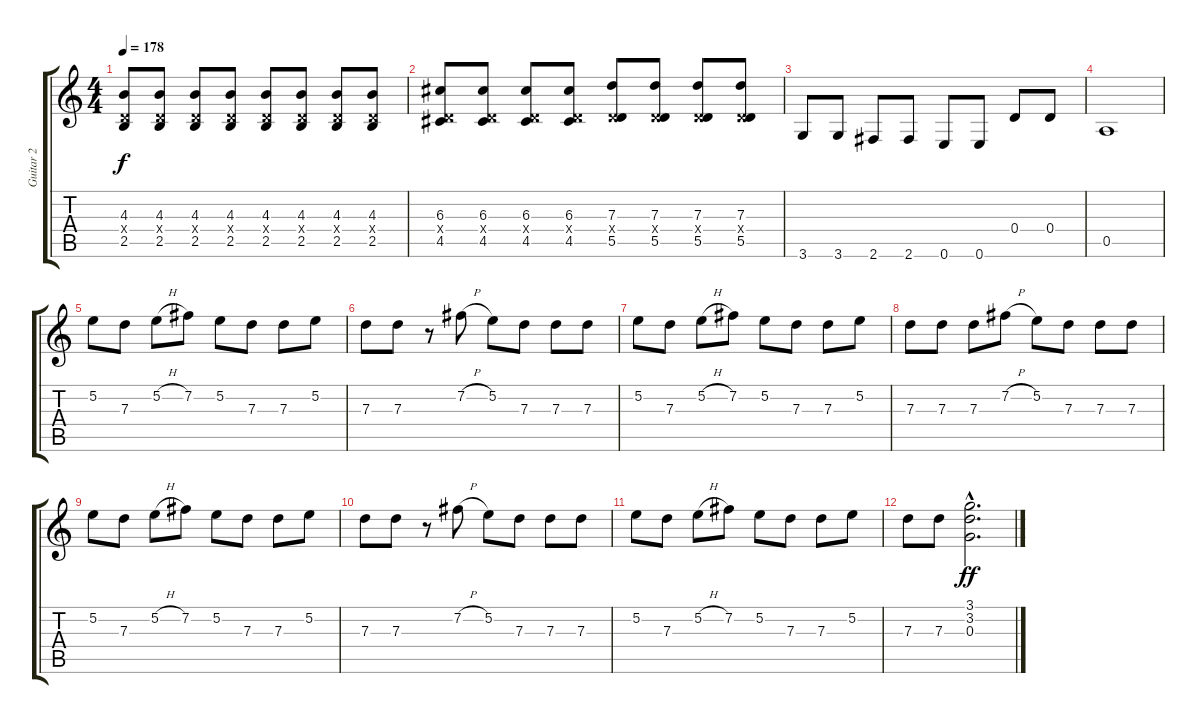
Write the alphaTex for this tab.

\track ("Guitar 2" "Guitar 2") {instrument distortionguitar}
\staff {score tabs}
\tuning (E4 B3 G3 D3 A2 E2) {hide}
\ts (4 4)
\tempo 178
\clef g2
\ks c
(4.3 0.4{x} 2.5).8{dy f} (4.3 0.4{x} 2.5).8 (4.3 0.4{x} 2.5).8 (4.3 0.4{x} 2.5).8 (4.3 0.4{x} 2.5).8 (4.3 0.4{x} 2.5).8 (4.3 0.4{x} 2.5).8 (4.3 0.4{x} 2.5).8 |
(6.3 0.4{x} 4.5).8 (6.3 0.4{x} 4.5).8 (6.3 0.4{x} 4.5).8 (6.3 0.4{x} 4.5).8 (7.3 0.4{x} 5.5).8 (7.3 0.4{x} 5.5).8 (7.3 0.4{x} 5.5).8 (7.3 0.4{x} 5.5).8 |
3.6.8 3.6.8 2.6.8 2.6.8 0.6.8 0.6.8 0.4.8 0.4.8 |
0.5.1 |
5.2.8 7.3.8 5.2{h}.8 7.2.8 5.2.8 7.3.8 7.3.8 5.2.8 |
7.3.8 7.3.8 r.8 7.2{h}.8 5.2.8 7.3.8 7.3.8 7.3.8 |
5.2.8 7.3.8 5.2{h}.8 7.2.8 5.2.8 7.3.8 7.3.8 5.2.8 |
7.3.8 7.3.8 7.3.8 7.2{h}.8 5.2.8 7.3.8 7.3.8 7.3.8 |
5.2.8 7.3.8 5.2{h}.8 7.2.8 5.2.8 7.3.8 7.3.8 5.2.8 |
7.3.8 7.3.8 r.8 7.2{h}.8 5.2.8 7.3.8 7.3.8 7.3.8 |
5.2.8 7.3.8 5.2{h}.8 7.2.8 5.2.8 7.3.8 7.3.8 5.2.8 |
7.3.8 7.3.8 (3.1{hac} 3.2{hac} 0.3{hac}).2{d dy ff}
